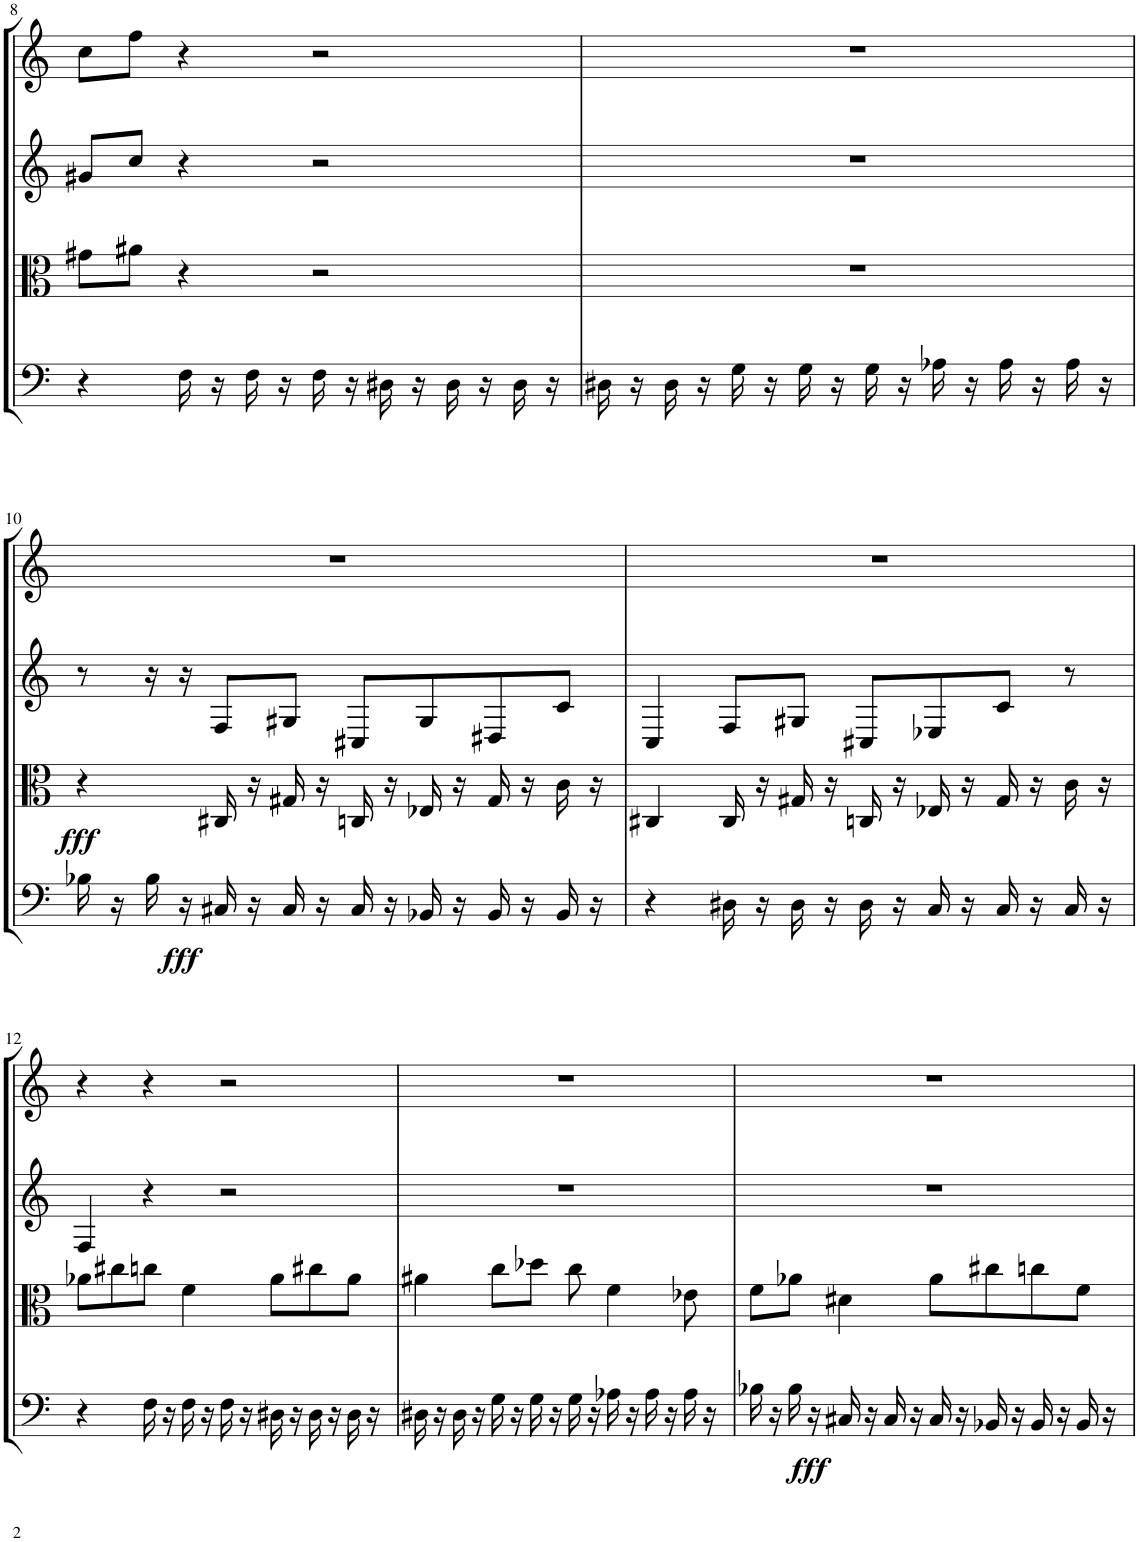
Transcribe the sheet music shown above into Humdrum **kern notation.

**kern	**dynam	**kern	**dynam	**kern	**kern
*part4	*part4	*part3	*part3	*part2	*part1
*staff4	*staff4	*staff3	*staff3	*staff2	*staff1
*I"Violoncello	*	*I"Viola	*	*I"Violin II	*I"Violin I
*I'Vc	*	*I'Vla	*	*I'Vln	*I'Vln
!!LO:PB:g=z
*clefF4	*	*clefC3	*	*clefG2	*clefG2
*k[]	*	*k[]	*	*k[]	*k[]
*M4/4	*	*M4/4	*	*M4/4	*M4/4
=8	=8	=8	=8	=8	=8
4r	.	8g#X\L	.	8g#X/L	8cc\L
.	.	8a#X\J	.	8cc/J	8ff\J
16F\	.	4r	.	4r	4r
16r	.	.	.	.	.
16F\	.	.	.	.	.
16r	.	.	.	.	.
16F\	.	2r	.	2r	2r
16r	.	.	.	.	.
16D#X\	.	.	.	.	.
16r	.	.	.	.	.
16D#\	.	.	.	.	.
16r	.	.	.	.	.
16D#\	.	.	.	.	.
16r	.	.	.	.	.
=9	=9	=9	=9	=9	=9
16D#X\	.	1r	.	1r	1r
16r	.	.	.	.	.
16D#\	.	.	.	.	.
16r	.	.	.	.	.
16G\	.	.	.	.	.
16r	.	.	.	.	.
16G\	.	.	.	.	.
16r	.	.	.	.	.
16G\	.	.	.	.	.
16r	.	.	.	.	.
16A-X\	.	.	.	.	.
16r	.	.	.	.	.
16A-\	.	.	.	.	.
16r	.	.	.	.	.
16A-\	.	.	.	.	.
16r	.	.	.	.	.
!!LO:LB:g=z
=10	=10	=10	=10	=10	=10
!	!	!	!LO:DY:b	!	!
16B-X\	.	4r	fff	8r	1r
16r	.	.	.	.	.
16B-\	.	.	.	16r	.
!	!LO:DY:b	!	!	!	!
16r	fff	.	.	16r	.
16C#X/	.	16C#X/	.	8F/L	.
16r	.	16r	.	.	.
16C#/	.	16G#X/	.	8G#X/J	.
16r	.	16r	.	.	.
16C#/	.	16Cn/	.	8C#X/L	.
16r	.	16r	.	.	.
16BB-X/	.	16E-X/	.	8G#/	.
16r	.	16r	.	.	.
16BB-/	.	16G#/	.	8D#X/	.
16r	.	16r	.	.	.
16BB-/	.	16c\	.	8c/J	.
16r	.	16r	.	.	.
=11	=11	=11	=11	=11	=11
4r	.	4C#X/	.	4C/	1r
16D#X\	.	16C#/	.	8F/L	.
16r	.	16r	.	.	.
16D#\	.	16G#X/	.	8G#X/J	.
16r	.	16r	.	.	.
16D#\	.	16Cn/	.	8C#X/L	.
16r	.	16r	.	.	.
16C/	.	16E-X/	.	8E-X/	.
16r	.	16r	.	.	.
16C/	.	16G#/	.	8c/J	.
16r	.	16r	.	.	.
16C/	.	16c\	.	8r	.
16r	.	16r	.	.	.
!!LO:LB:g=z
=12	=12	=12	=12	=12	=12
4r	.	8a-X\L	.	4F/	4r
.	.	8cc#X\	.	.	.
16F\	.	8ccn\J	.	4r	4r
16r	.	.	.	.	.
16F\	.	4f\	.	.	.
16r	.	.	.	.	.
16F\	.	.	.	2r	2r
16r	.	.	.	.	.
16D#X\	.	8a-\L	.	.	.
16r	.	.	.	.	.
16D#\	.	8cc#X\	.	.	.
16r	.	.	.	.	.
16D#\	.	8a-\J	.	.	.
16r	.	.	.	.	.
=13	=13	=13	=13	=13	=13
16D#X\	.	4a#X\	.	1r	1r
16r	.	.	.	.	.
16D#\	.	.	.	.	.
16r	.	.	.	.	.
16G\	.	8cc\L	.	.	.
16r	.	.	.	.	.
16G\	.	8dd-X\J	.	.	.
16r	.	.	.	.	.
16G\	.	8cc\	.	.	.
16r	.	.	.	.	.
16A-X\	.	4f\	.	.	.
16r	.	.	.	.	.
16A-\	.	.	.	.	.
16r	.	.	.	.	.
16A-\	.	8e-X\	.	.	.
16r	.	.	.	.	.
=14	=14	=14	=14	=14	=14
16B-X\	.	8f\L	.	1r	1r
16r	.	.	.	.	.
16B-\	.	8a-X\J	.	.	.
!	!LO:DY:b	!	!	!	!
16r	fff	.	.	.	.
16C#X/	.	4d#X\	.	.	.
16r	.	.	.	.	.
16C#/	.	.	.	.	.
16r	.	.	.	.	.
16C#/	.	8a-\L	.	.	.
16r	.	.	.	.	.
16BB-X/	.	8cc#X\	.	.	.
16r	.	.	.	.	.
16BB-/	.	8ccn\	.	.	.
16r	.	.	.	.	.
16BB-/	.	8f\J	.	.	.
16r	.	.	.	.	.
=	=	=	=	=	=
*-	*-	*-	*-	*-	*-
